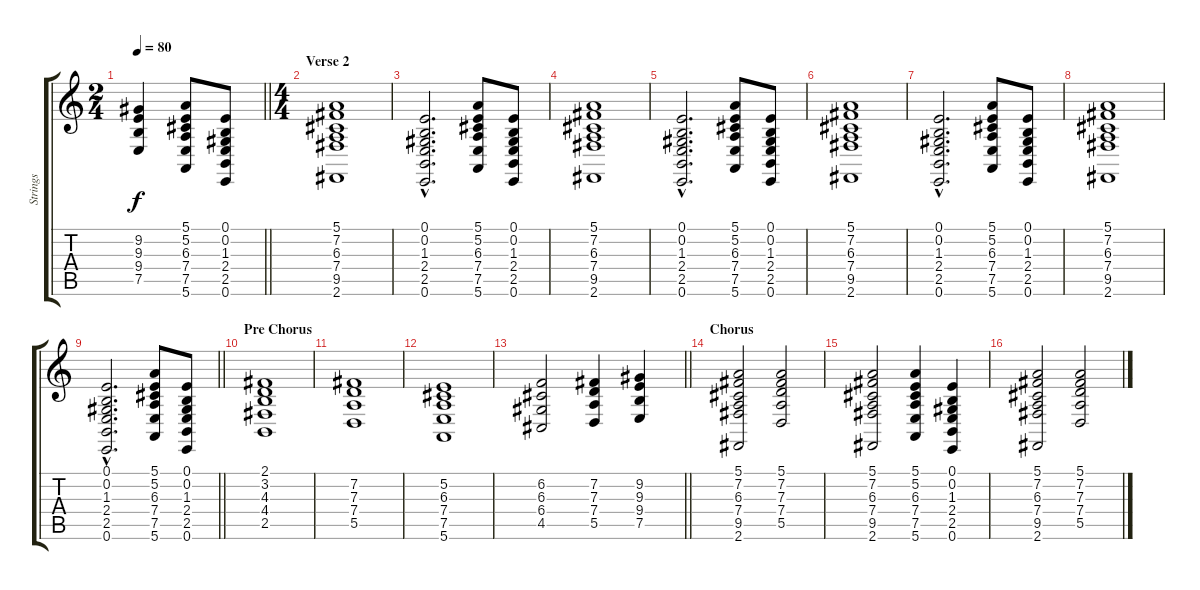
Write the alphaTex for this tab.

\track ("Strings" "Strings") {instrument synthstrings2}
\staff {score tabs}
\tuning (E4 B3 G3 D3 A2 E2) {hide}
\ts (2 4)
\tempo 80
\clef g2
\barLineRight lightlight
\ks c
(9.2{t} 9.3{t} 9.4{t} 7.5{t}).4{dy f} (5.1 5.2 6.3 7.4 7.5 5.6).8 (0.1 0.2 1.3 2.4 2.5 0.6).8 |
\ts (4 4)
\section ("" "Verse 2")
(5.1 7.2 6.3 7.4 9.5 2.6).1 |
(0.1{hac} 0.2{hac} 1.3{hac} 2.4{hac} 2.5{hac} 0.6{hac}).2{d} (5.1 5.2 6.3 7.4 7.5 5.6).8 (0.1 0.2 1.3 2.4 2.5 0.6).8 |
(5.1 7.2 6.3 7.4 9.5 2.6).1 |
(0.1{hac} 0.2{hac} 1.3{hac} 2.4{hac} 2.5{hac} 0.6{hac}).2{d} (5.1 5.2 6.3 7.4 7.5 5.6).8 (0.1 0.2 1.3 2.4 2.5 0.6).8 |
(5.1 7.2 6.3 7.4 9.5 2.6).1 |
(0.1{hac} 0.2{hac} 1.3{hac} 2.4{hac} 2.5{hac} 0.6{hac}).2{d} (5.1 5.2 6.3 7.4 7.5 5.6).8 (0.1 0.2 1.3 2.4 2.5 0.6).8 |
(5.1 7.2 6.3 7.4 9.5 2.6).1 |
\barLineRight lightlight
(0.1{hac} 0.2{hac} 1.3{hac} 2.4{hac} 2.5{hac} 0.6{hac}).2{d} (5.1 5.2 6.3 7.4 7.5 5.6).8 (0.1 0.2 1.3 2.4 2.5 0.6).8 |
\section ("" "Pre Chorus")
(2.1 3.2 4.3 4.4 2.5).1 |
(7.2 7.3 7.4 5.5).1 |
(5.2 6.3 7.4 7.5 5.6).1 |
\barLineRight lightlight
(6.2 6.3 6.4 4.5).2 (7.2 7.3 7.4 5.5).4 (9.2 9.3 9.4 7.5).4 |
\section ("" "Chorus")
(5.1 7.2 6.3 7.4 9.5 2.6).2 (5.1 7.2 7.3 7.4 5.5).2 |
(5.1 7.2 6.3 7.4 9.5 2.6).2 (5.1 5.2 6.3 7.4 7.5 5.6).4 (0.1 0.2 1.3 2.4 2.5 0.6).4 |
(5.1 7.2 6.3 7.4 9.5 2.6).2 (5.1 7.2 7.3 7.4 5.5).2
